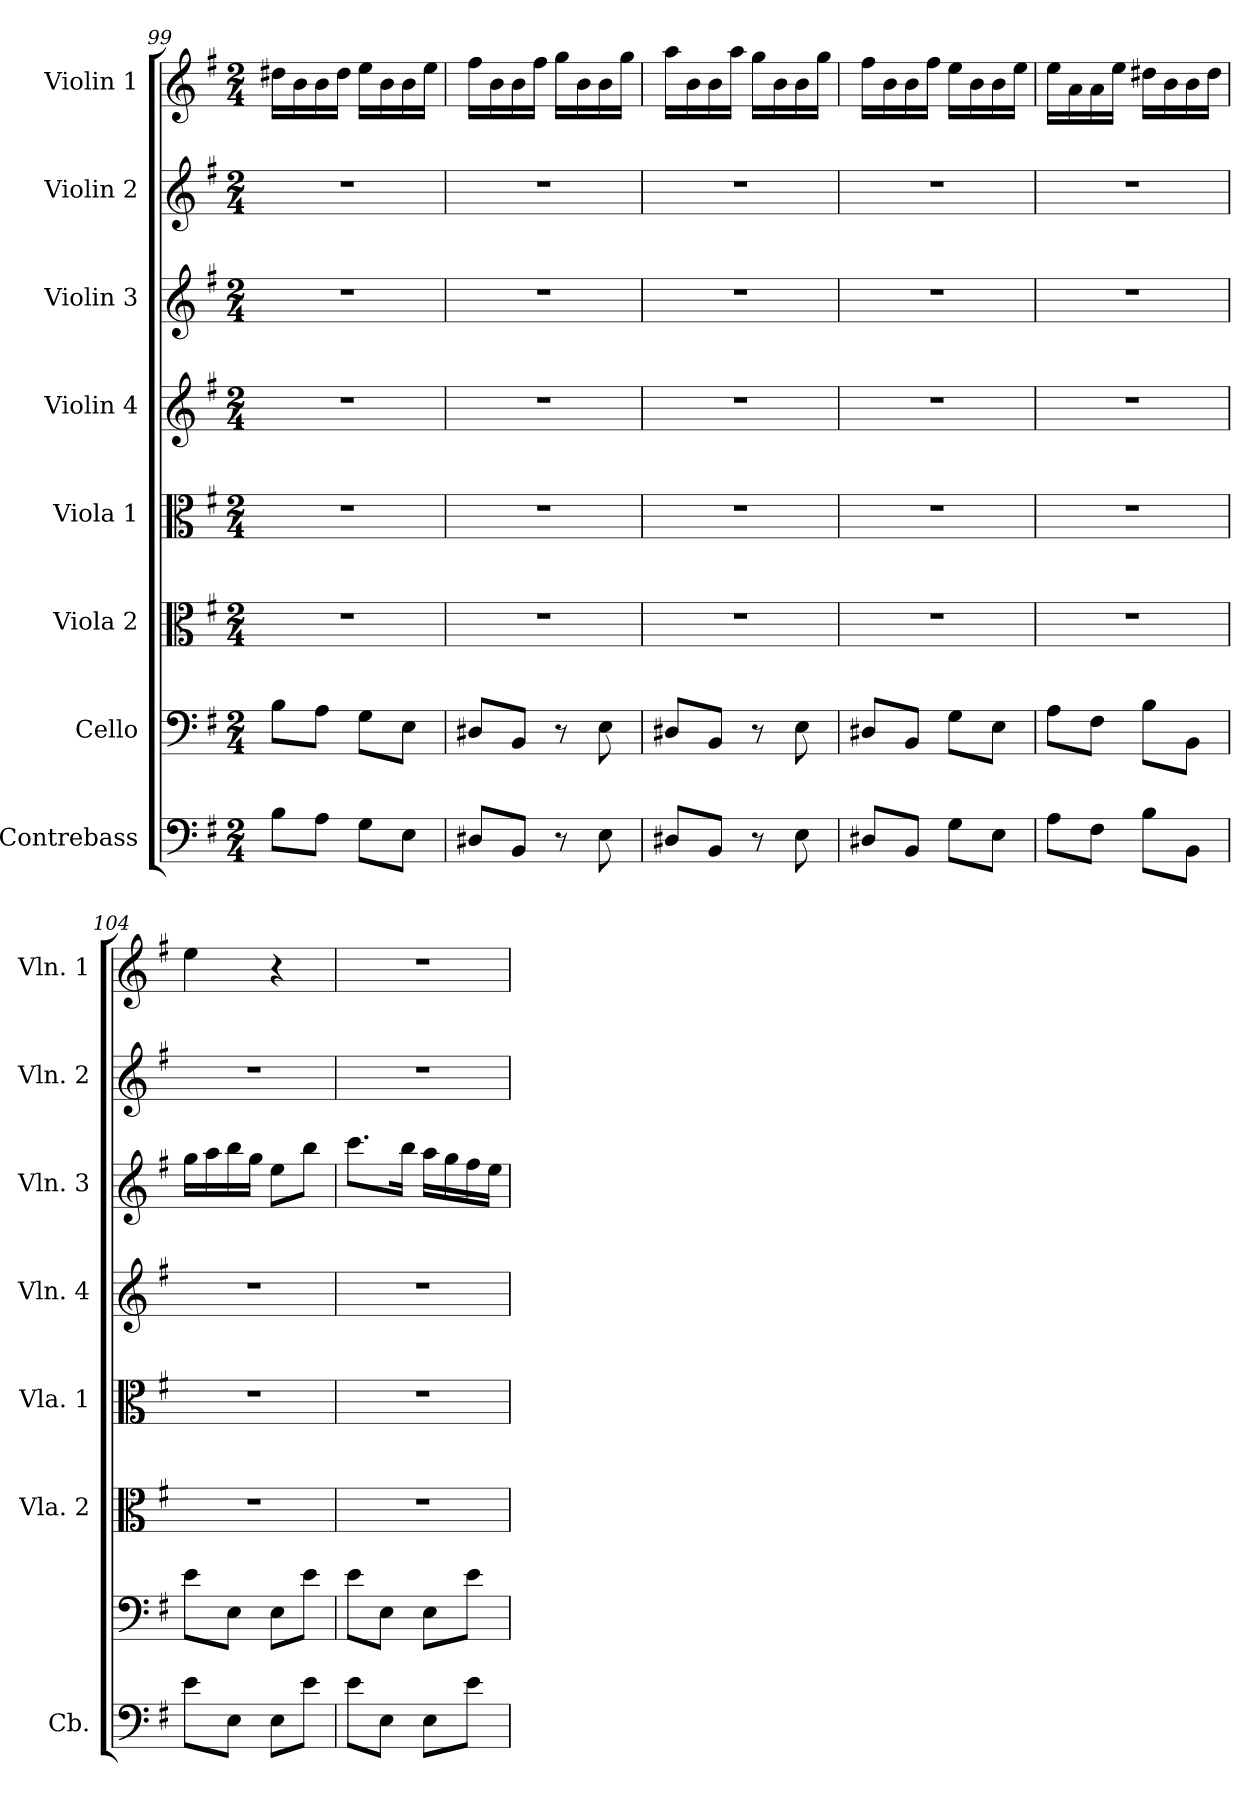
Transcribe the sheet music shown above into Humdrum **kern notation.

**kern	**kern	**kern	**kern	**kern	**kern	**kern	**kern
*part8	*part7	*part6	*part5	*part4	*part3	*part2	*part1
*staff8	*staff7	*staff6	*staff5	*staff4	*staff3	*staff2	*staff1
*I"Contrebass	*I"Cello	*I"Viola 2	*I"Viola 1	*I"Violin 4	*I"Violin 3	*I"Violin 2	*I"Violin 1
*I'Cb.	*	*I'Vla. 2	*I'Vla. 1	*I'Vln. 4	*I'Vln. 3	*I'Vln. 2	*I'Vln. 1
!!LO:PB:g=z
*clefF4	*clefF4	*clefC3	*clefC3	*clefG2	*clefG2	*clefG2	*clefG2
*ITrd7c12	*	*	*	*	*	*	*
*k[f#]	*k[f#]	*k[f#]	*k[f#]	*k[f#]	*k[f#]	*k[f#]	*k[f#]
*M2/4	*M2/4	*M2/4	*M2/4	*M2/4	*M2/4	*M2/4	*M2/4
=99	=99	=99	=99	=99	=99	=99	=99
8BB\L	8B\L	2r	2r	2r	2r	2r	16dd#X\LL
.	.	.	.	.	.	.	16b\
8AA\J	8A\J	.	.	.	.	.	16b\
.	.	.	.	.	.	.	16dd#\JJ
8GG\L	8G\L	.	.	.	.	.	16ee\LL
.	.	.	.	.	.	.	16b\
8EE\J	8E\J	.	.	.	.	.	16b\
.	.	.	.	.	.	.	16ee\JJ
=100	=100	=100	=100	=100	=100	=100	=100
8DD#X/L	8D#X/L	2r	2r	2r	2r	2r	16ff#\LL
.	.	.	.	.	.	.	16b\
8BBB/J	8BB/J	.	.	.	.	.	16b\
.	.	.	.	.	.	.	16ff#\JJ
8r	8r	.	.	.	.	.	16gg\LL
.	.	.	.	.	.	.	16b\
8EE\	8E\	.	.	.	.	.	16b\
.	.	.	.	.	.	.	16gg\JJ
=101	=101	=101	=101	=101	=101	=101	=101
8DD#X/L	8D#X/L	2r	2r	2r	2r	2r	16aa\LL
.	.	.	.	.	.	.	16b\
8BBB/J	8BB/J	.	.	.	.	.	16b\
.	.	.	.	.	.	.	16aa\JJ
8r	8r	.	.	.	.	.	16gg\LL
.	.	.	.	.	.	.	16b\
8EE\	8E\	.	.	.	.	.	16b\
.	.	.	.	.	.	.	16gg\JJ
=102	=102	=102	=102	=102	=102	=102	=102
8DD#X/L	8D#X/L	2r	2r	2r	2r	2r	16ff#\LL
.	.	.	.	.	.	.	16b\
8BBB/J	8BB/J	.	.	.	.	.	16b\
.	.	.	.	.	.	.	16ff#\JJ
8GG\L	8G\L	.	.	.	.	.	16ee\LL
.	.	.	.	.	.	.	16b\
8EE\J	8E\J	.	.	.	.	.	16b\
.	.	.	.	.	.	.	16ee\JJ
=103	=103	=103	=103	=103	=103	=103	=103
8AA\L	8A\L	2r	2r	2r	2r	2r	16ee\LL
.	.	.	.	.	.	.	16a\
8FF#\J	8F#\J	.	.	.	.	.	16a\
.	.	.	.	.	.	.	16ee\JJ
8BB\L	8B\L	.	.	.	.	.	16dd#X\LL
.	.	.	.	.	.	.	16b\
8BBB\J	8BB\J	.	.	.	.	.	16b\
.	.	.	.	.	.	.	16dd#\JJ
!!LO:PB:g=z
=104	=104	=104	=104	=104	=104	=104	=104
8E\L	8e\L	2r	2r	2r	16gg\LL	2r	4ee\
.	.	.	.	.	16aa\	.	.
8EE\J	8E\J	.	.	.	16bb\	.	.
.	.	.	.	.	16gg\JJ	.	.
8EE\L	8E\L	.	.	.	8ee\L	.	4r
8E\J	8e\J	.	.	.	8bb\J	.	.
=105	=105	=105	=105	=105	=105	=105	=105
8E\L	8e\L	2r	2r	2r	8.ccc\L	2r	2r
8EE\J	8E\J	.	.	.	.	.	.
.	.	.	.	.	16bb\Jk	.	.
8EE\L	8E\L	.	.	.	16aa\LL	.	.
.	.	.	.	.	16gg\	.	.
8E\J	8e\J	.	.	.	16ff#\	.	.
.	.	.	.	.	16ee\JJ	.	.
=	=	=	=	=	=	=	=
*-	*-	*-	*-	*-	*-	*-	*-
